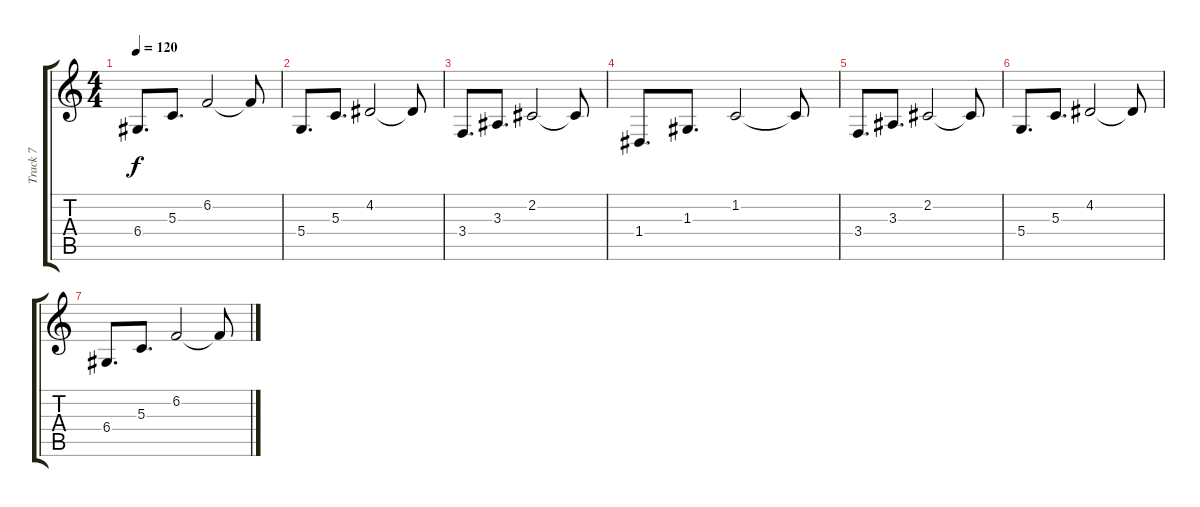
\track ("Track 7" "Track 7") {instrument acousticgrandpiano}
\staff {score tabs}
\tuning (E4 B3 G3 D3 A2 E2) {hide}
\ts (4 4)
\tempo 120
\clef g2
\ks c
6.4.8{d dy f} 5.3.8{d} 6.2.2 6.2{t}.8 |
5.4.8{d} 5.3.8{d} 4.2.2 4.2{t}.8 |
3.4.8{d} 3.3.8{d} 2.2.2 2.2{t}.8 |
1.4.8{d} 1.3.8{d} 1.2.2 1.2{t}.8 |
3.4.8{d} 3.3.8{d} 2.2.2 2.2{t}.8 |
5.4.8{d} 5.3.8{d} 4.2.2 4.2{t}.8 |
6.4.8{d} 5.3.8{d} 6.2.2 6.2{t}.8
